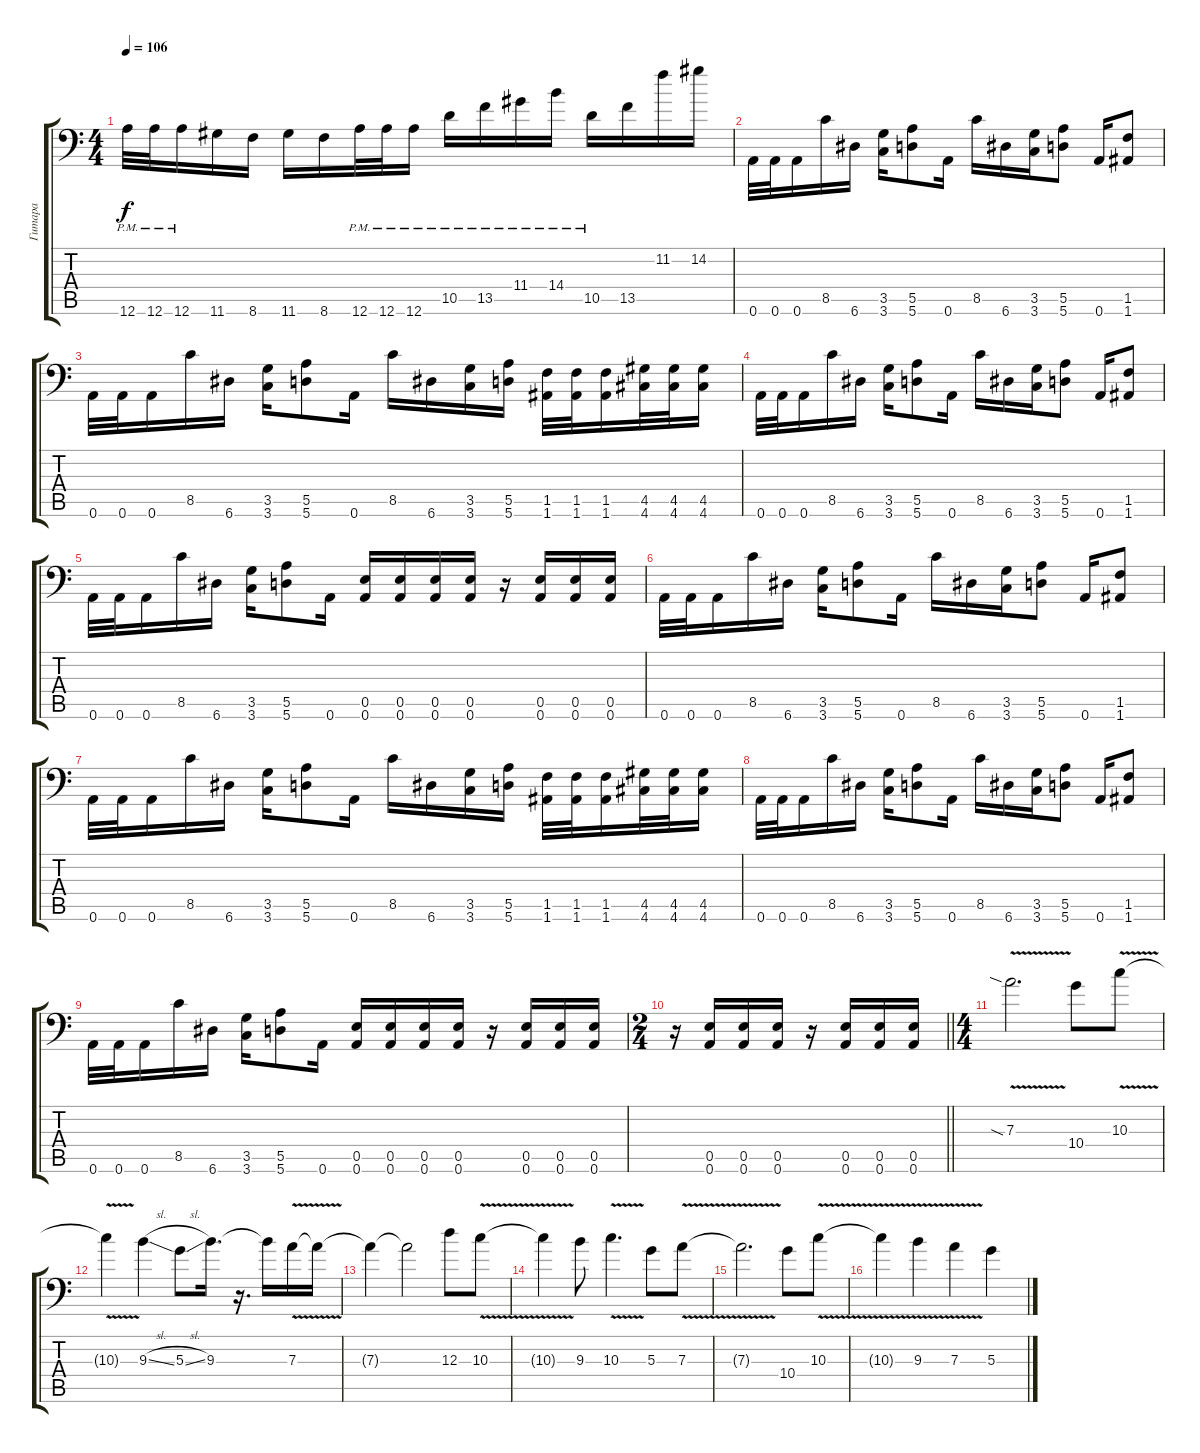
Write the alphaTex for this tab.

\track ("Гитара" "Гитара") {instrument distortionguitar}
\staff {score tabs}
\tuning (B3 Gb3 D3 A2 E2 A1) {hide}
\ts (4 4)
\tempo 106
\clef f4
\ks c
12.6{pm}.32{dy f} 12.6{pm}.32 12.6{pm}.16 11.6.16 8.6.16 11.6.16 8.6.16 12.6{pm}.32 12.6{pm}.32 12.6{pm}.16 10.5{pm}.16 13.5{pm}.16 11.4{pm}.16 14.4{pm}.16 10.5{pm}.16 13.5.16 11.2.16 14.2.16 |
0.6.32 0.6.32 0.6.16 8.5.16 6.6.16 (3.5 3.6).16 (5.5 5.6).8 0.6.16 8.5.16 6.6.16 (3.5 3.6).16 (5.5 5.6).8 0.6.16 (1.5 1.6).8 |
0.6.32 0.6.32 0.6.16 8.5.16 6.6.16 (3.5 3.6).16 (5.5 5.6).8 0.6.16 8.5.16 6.6.16 (3.5 3.6).16 (5.5 5.6).16 (1.5 1.6).32 (1.5 1.6).32 (1.5 1.6).16 (4.5 4.6).32 (4.5 4.6).32 (4.5 4.6).16 |
0.6.32 0.6.32 0.6.16 8.5.16 6.6.16 (3.5 3.6).16 (5.5 5.6).8 0.6.16 8.5.16 6.6.16 (3.5 3.6).16 (5.5 5.6).8 0.6.16 (1.5 1.6).8 |
0.6.32 0.6.32 0.6.16 8.5.16 6.6.16 (3.5 3.6).16 (5.5 5.6).8 0.6.16 (0.5 0.6).16 (0.5 0.6).16 (0.5 0.6).16 (0.5 0.6).16 r.16 (0.5 0.6).16 (0.5 0.6).16 (0.5 0.6).16 |
0.6.32 0.6.32 0.6.16 8.5.16 6.6.16 (3.5 3.6).16 (5.5 5.6).8 0.6.16 8.5.16 6.6.16 (3.5 3.6).16 (5.5 5.6).8 0.6.16 (1.5 1.6).8 |
0.6.32 0.6.32 0.6.16 8.5.16 6.6.16 (3.5 3.6).16 (5.5 5.6).8 0.6.16 8.5.16 6.6.16 (3.5 3.6).16 (5.5 5.6).16 (1.5 1.6).32 (1.5 1.6).32 (1.5 1.6).16 (4.5 4.6).32 (4.5 4.6).32 (4.5 4.6).16 |
0.6.32 0.6.32 0.6.16 8.5.16 6.6.16 (3.5 3.6).16 (5.5 5.6).8 0.6.16 8.5.16 6.6.16 (3.5 3.6).16 (5.5 5.6).8 0.6.16 (1.5 1.6).8 |
0.6.32 0.6.32 0.6.16 8.5.16 6.6.16 (3.5 3.6).16 (5.5 5.6).8 0.6.16 (0.5 0.6).16 (0.5 0.6).16 (0.5 0.6).16 (0.5 0.6).16 r.16 (0.5 0.6).16 (0.5 0.6).16 (0.5 0.6).16 |
\ts (2 4)
\barLineRight lightlight
r.16 (0.5 0.6).16 (0.5 0.6).16 (0.5 0.6).16 r.16 (0.5 0.6).16 (0.5 0.6).16 (0.5 0.6).16 |
\ts (4 4)
7.3{v sia}.2{d} 10.4.8 10.3{v}.8 |
10.3{t}.4 9.3{sl}.4 5.3{sl}.8 9.3.16{d} r.16{d} 9.3{t}.16 7.3{v}.16 7.3{t}.16 |
7.3{t}.4 7.3{t}.2 12.3.8 10.3{v}.8 |
10.3{t}.4 9.3.8 10.3{v}.4{d} 5.3.8 7.3{v}.8 |
7.3{t}.2{d} 10.4.8 10.3{v}.8 |
10.3{t}.4 9.3{v}.4 7.3{v}.4 5.3.4
